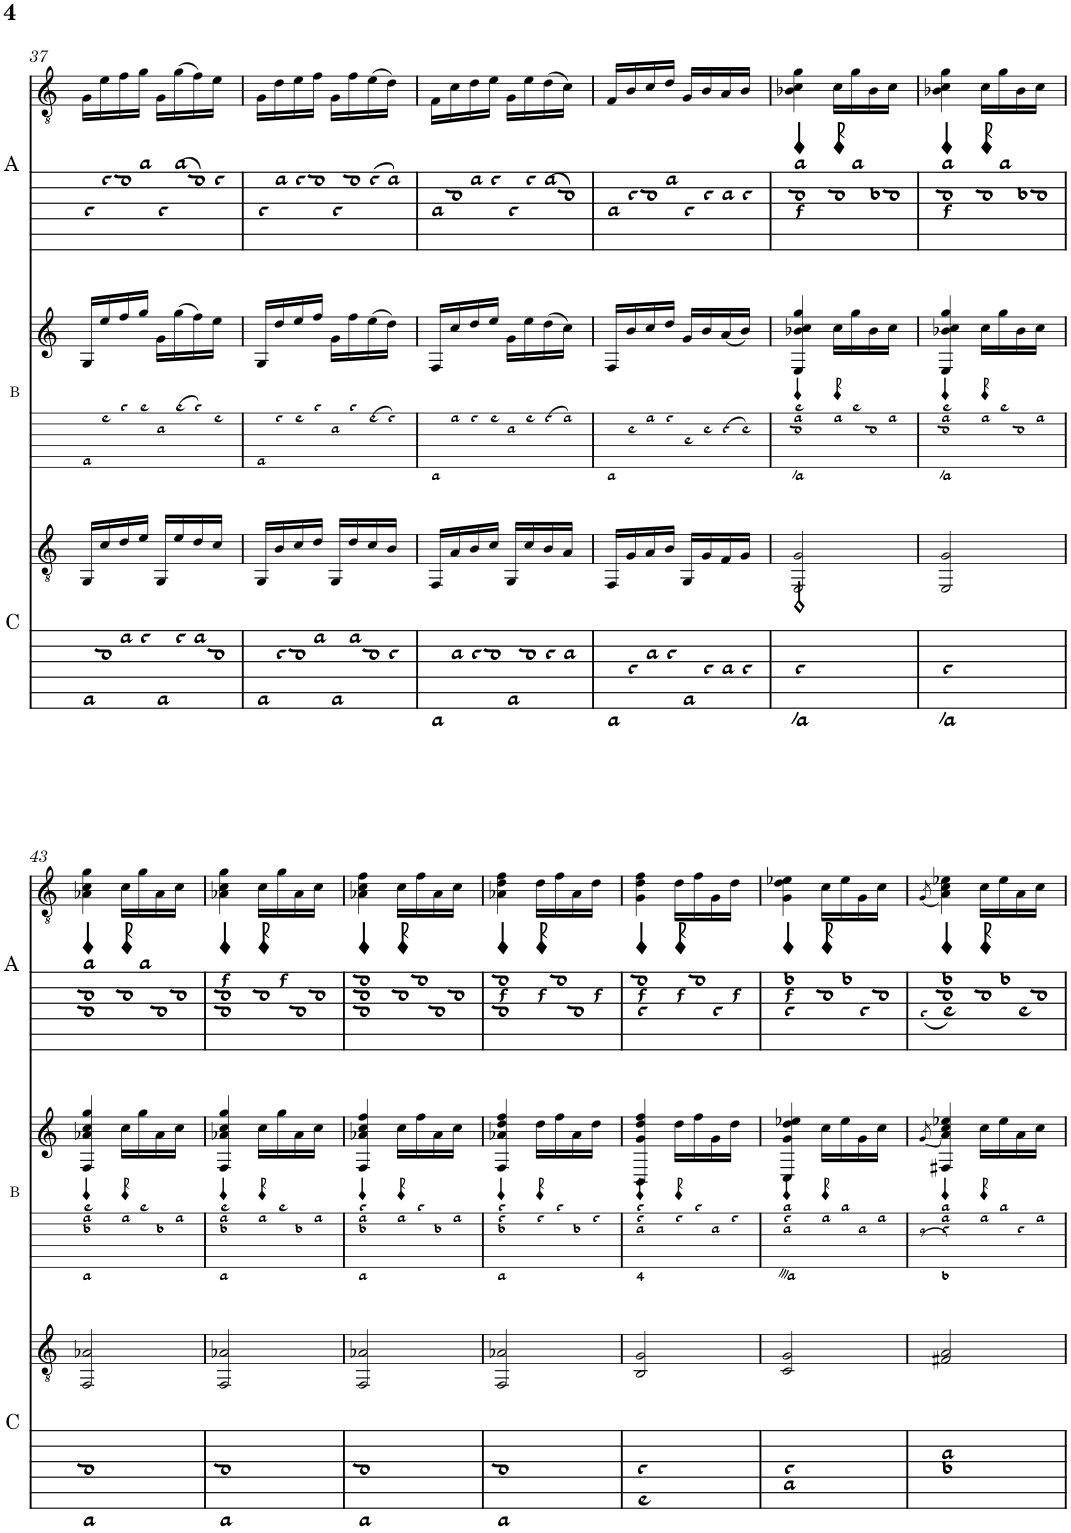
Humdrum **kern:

**kern	**kern	**kern	**kern	**kern	**kern
*part3	*part3	*part2	*part2	*part1	*part1
*staff6	*staff5	*staff4	*staff3	*staff2	*staff1
*I"C	*	*I"B	*	*I"A	*
*I'C	*	*I'B	*	*I'A	*
!!LO:PB:g=z
*	*clefGv2	*	*clefG2	*	*clefGv2
*k[]	*k[]	*k[]	*k[]	*k[]	*k[]
*M2/4	*M2/4	*M2/4	*M2/4	*M2/4	*M2/4
=37	=37	=37	=37	=37	=37
16GGLL	16GG/LL	16GLL	16G/LL	16GLL	16G\LL
16cJ	16c/	16eeJ	16ee/	16eJ	16e\
16dL	16d/	16ffL	16ff/	16fL	16f\
16eJJ	16e/JJ	16ggJJ	16gg/JJ	16gJJ	16g\JJ
16GGLL	16GG/LL	16gLL	16g\LL	16GLL	16G\LL
16eJ	16e/	16ggJ	(16gg\	16gJ	(16g\
16dL	16d/	16ffL	16ff\)	16fL	16f\)
16cJJ	16c/JJ	16eeJJ	16ee\JJ	16eJJ	16e\JJ
=38	=38	=38	=38	=38	=38
16GGLL	16GG/LL	16GLL	16G/LL	16GLL	16G\LL
16BJ	16B/	16ddJ	16dd/	16dJ	16d\
16cL	16c/	16eeL	16ee/	16eL	16e\
16dJJ	16d/JJ	16ffJJ	16ff/JJ	16fJJ	16f\JJ
16GGLL	16GG/LL	16gLL	16g\LL	16GLL	16G\LL
16dJ	16d/	16ffJ	16ff\	16fJ	16f\
16cL	16c/	16eeL	(16ee\	16eL	(16e\
16BJJ	16B/JJ	16ddJJ	16dd\JJ)	16dJJ	16d\JJ)
=39	=39	=39	=39	=39	=39
16FFLL	16FF/LL	16FLL	16F/LL	16FLL	16F\LL
16AJ	16A/	16ccJ	16cc/	16cJ	16c\
16BL	16B/	16ddL	16dd/	16dL	16d\
16cJJ	16c/JJ	16eeJJ	16ee/JJ	16eJJ	16e\JJ
16GGLL	16GG/LL	16gLL	16g\LL	16GLL	16G\LL
16cJ	16c/	16eeJ	16ee\	16eJ	16e\
16BL	16B/	16ddL	(16dd\	16dL	(16d\
16AJJ	16A/JJ	16ccJJ	16cc\JJ)	16cJJ	16c\JJ)
=40	=40	=40	=40	=40	=40
16FFLL	16FF/LL	16FLL	16F/LL	16FLL	16F/LL
16GJ	16G/	16bJ	16b/	16BJ	16B/
16AL	16A/	16ccL	16cc/	16cL	16c/
16BJJ	16B/JJ	16ddJJ	16dd/JJ	16dJJ	16d/JJ
16GGLL	16GG/LL	16gLL	16g/LL	16GLL	16G/LL
16GJ	16G/	16bJ	16b/	16BJ	16B/
16FL	16F/	16aL	(16a/	16AL	16A/
16GJJ	16G/JJ	16bJJ	16b/JJ)	16BJJ	16B/JJ
=41	=41	=41	=41	=41	=41
2EE 2G	2EE/ 2G/	4E 4b-X 4cc 4gg	4E/ 4b-X/ 4cc/ 4gg/	4B-X 4c 4g	4B-X\ 4c\ 4g\
.	.	16ccLL	16cc\LL	16cLL	16c\LL
.	.	16ggJ	16gg\	16gJ	16g\
.	.	16b-L	16b-\	16B-L	16B-\
.	.	16ccJJ	16cc\JJ	16cJJ	16c\JJ
=42	=42	=42	=42	=42	=42
2EE 2G	2EE/ 2G/	4E 4b-X 4cc 4gg	4E/ 4b-X/ 4cc/ 4gg/	4B-X 4c 4g	4B-X\ 4c\ 4g\
.	.	16ccLL	16cc\LL	16cLL	16c\LL
.	.	16ggJ	16gg\	16gJ	16g\
.	.	16b-L	16b-\	16B-L	16B-\
.	.	16ccJJ	16cc\JJ	16cJJ	16c\JJ
!!LO:LB:g=z
=43	=43	=43	=43	=43	=43
2FF 2A-X	2FF/ 2A-X/	4F 4a-X 4cc 4gg	4F/ 4a-X/ 4cc/ 4gg/	4A-X 4c 4g	4A-X\ 4c\ 4g\
.	.	16ccLL	16cc\LL	16cLL	16c\LL
.	.	16ggJ	16gg\	16gJ	16g\
.	.	16a-L	16a-\	16A-L	16A-\
.	.	16ccJJ	16cc\JJ	16cJJ	16c\JJ
=44	=44	=44	=44	=44	=44
2FF 2A-X	2FF/ 2A-X/	4F 4a-X 4cc 4gg	4F/ 4a-X/ 4cc/ 4gg/	4A-X 4c 4g	4A-X\ 4c\ 4g\
.	.	16ccLL	16cc\LL	16cLL	16c\LL
.	.	16ggJ	16gg\	16gJ	16g\
.	.	16a-L	16a-\	16A-L	16A-\
.	.	16ccJJ	16cc\JJ	16cJJ	16c\JJ
=45	=45	=45	=45	=45	=45
2FF 2A-X	2FF/ 2A-X/	4F 4a-X 4cc 4ff	4F/ 4a-X/ 4cc/ 4ff/	4A-X 4c 4f	4A-X\ 4c\ 4f\
.	.	16ccLL	16cc\LL	16cLL	16c\LL
.	.	16ffJ	16ff\	16fJ	16f\
.	.	16a-L	16a-\	16A-L	16A-\
.	.	16ccJJ	16cc\JJ	16cJJ	16c\JJ
=46	=46	=46	=46	=46	=46
2FF 2A-	2FF/ 2A-X/	4F 4a-X 4dd 4ff	4F/ 4a-X/ 4dd/ 4ff/	4A-X 4d 4f	4A-X\ 4d\ 4f\
.	.	16ddLL	16dd\LL	16dLL	16d\LL
.	.	16ffJ	16ff\	16fJ	16f\
.	.	16a-L	16a-\	16A-L	16A-\
.	.	16ddJJ	16dd\JJ	16dJJ	16d\JJ
=47	=47	=47	=47	=47	=47
2BB 2G	2BB/ 2G/	4BB 4g 4dd 4ff	4BB/ 4g/ 4dd/ 4ff/	4G 4d 4f	4G\ 4d\ 4f\
.	.	16ddLL	16dd\LL	16dLL	16d\LL
.	.	16ffJ	16ff\	16fJ	16f\
.	.	16gL	16g\	16GL	16G\
.	.	16ddJJ	16dd\JJ	16dJJ	16d\JJ
=48	=48	=48	=48	=48	=48
2C 2G	2C/ 2G/	4C 4g 4dd 4ee-	4C/ 4g/ 4dd/ 4ee-X/	4G 4d 4e-X	4G\ 4d\ 4e-X\
.	.	16ccLL	16cc\LL	16cLL	16c\LL
.	.	16ee-J	16ee-\	16e-J	16e-\
.	.	16gL	16g\	16GL	16G\
.	.	16ccJJ	16cc\JJ	16cJJ	16c\JJ
=49	=49	=49	=49	=49	=49
.	.	qg	(8qg/	qG	(8qG/
2F#X 2A	2F#X/ 2A/	4F# 4a 4cc 4ee-	4F#X/ 4a/ 4cc/ 4ee-X/)	4A 4c 4e-X	4A\ 4c\ 4e-X\)
.	.	16ccLL	16cc\LL	16cLL	16c\LL
.	.	16ee-J	16ee-\	16e-J	16e-\
.	.	16aL	16a\	16AL	16A\
.	.	16ccJJ	16cc\JJ	16cJJ	16c\JJ
=	=	=	=	=	=
*-	*-	*-	*-	*-	*-
